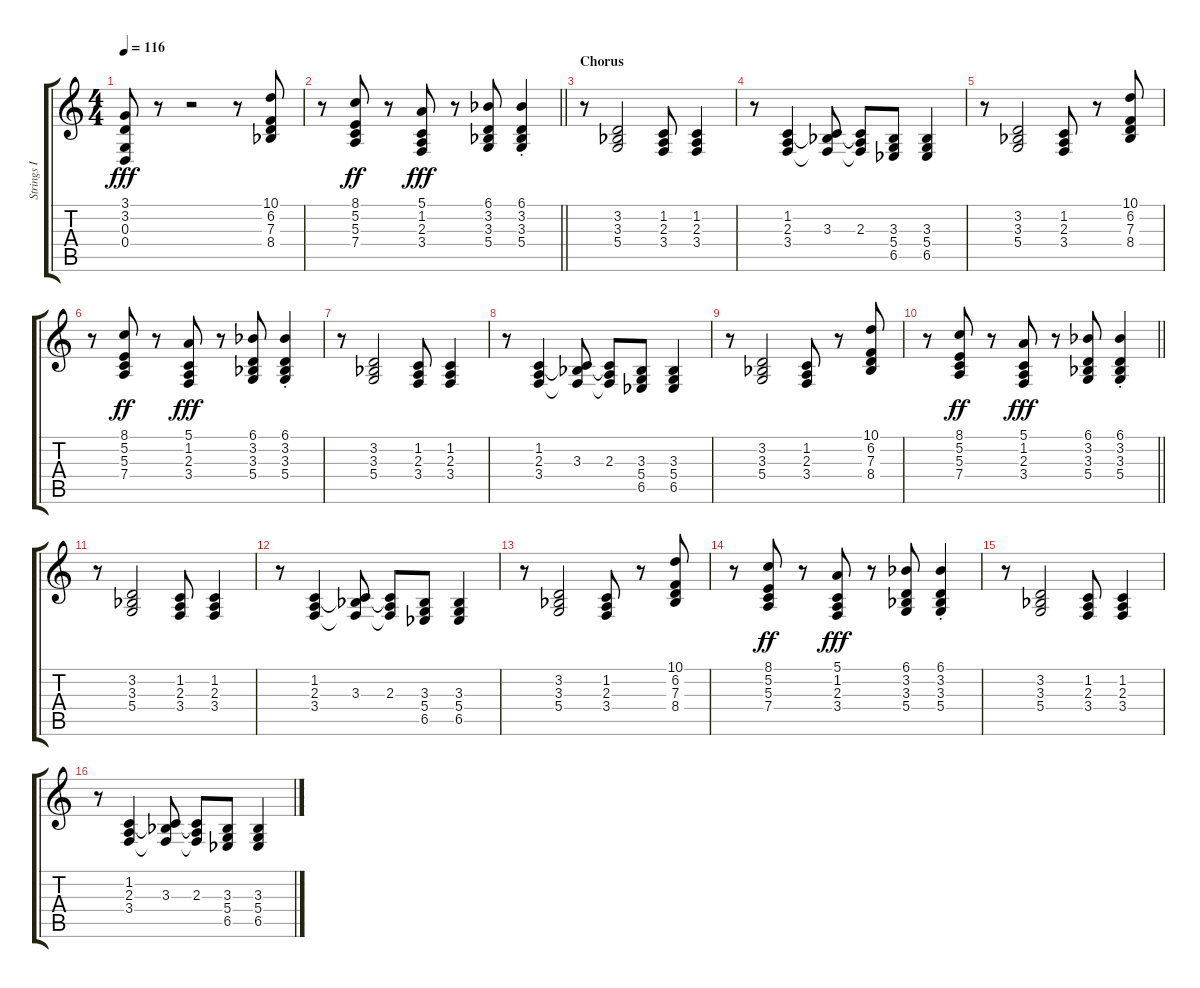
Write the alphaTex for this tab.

\track ("Strings I" "Strings I") {instrument stringensemble1}
\staff {score tabs}
\tuning (E4 B3 G3 D3 A2 E2) {hide}
\ts (4 4)
\tempo 116
\clef g2
\ks c
(3.1 3.2 0.3 0.4).8{dy fff} r.8 r.2 r.8 (10.1 6.2 7.3 8.4{acc b}).8 |
\barLineRight lightlight
r.8 (8.1 5.2 5.3 7.4).8{dy ff} r.8 (5.1 1.2 2.3 3.4).8{dy fff} r.8 (6.1{acc b} 3.2 3.3{acc b} 5.4).8 (6.1{st acc b} 3.2{st} 3.3{st acc b} 5.4{st}).4 |
\section ("" "Chorus")
r.8 (3.2 3.3{acc b} 5.4).2{volume 9} (1.2 2.3 3.4).8 (1.2 2.3 3.4).4 |
r.8 (1.2 2.3 3.4).4 (1.2{t} 3.3{acc b} 3.4{t}).8 (1.2{t} 2.3 3.4{t}).8 (3.3{acc b} 5.4 6.5{acc b}).8 (3.3{acc b} 5.4 6.5{acc b}).4 |
r.8 (3.2 3.3{acc b} 5.4).2 (1.2 2.3 3.4).8 r.8 (10.1 6.2 7.3 8.4{acc b}).8{volume 12} |
r.8 (8.1 5.2 5.3 7.4).8{dy ff} r.8 (5.1 1.2 2.3 3.4).8{dy fff} r.8 (6.1{acc b} 3.2 3.3{acc b} 5.4).8 (6.1{st acc b} 3.2{st} 3.3{st acc b} 5.4{st}).4 |
r.8 (3.2 3.3{acc b} 5.4).2{volume 9} (1.2 2.3 3.4).8 (1.2 2.3 3.4).4 |
r.8 (1.2 2.3 3.4).4 (1.2{t} 3.3{acc b} 3.4{t}).8 (1.2{t} 2.3 3.4{t}).8 (3.3{acc b} 5.4 6.5{acc b}).8 (3.3{acc b} 5.4 6.5{acc b}).4 |
r.8 (3.2 3.3{acc b} 5.4).2 (1.2 2.3 3.4).8 r.8 (10.1 6.2 7.3 8.4{acc b}).8{volume 12} |
\barLineRight lightlight
r.8 (8.1 5.2 5.3 7.4).8{dy ff} r.8 (5.1 1.2 2.3 3.4).8{dy fff} r.8 (6.1{acc b} 3.2 3.3{acc b} 5.4).8 (6.1{st acc b} 3.2{st} 3.3{st acc b} 5.4{st}).4 |
r.8 (3.2 3.3{acc b} 5.4).2{volume 9} (1.2 2.3 3.4).8 (1.2 2.3 3.4).4 |
r.8 (1.2 2.3 3.4).4 (1.2{t} 3.3{acc b} 3.4{t}).8 (1.2{t} 2.3 3.4{t}).8 (3.3{acc b} 5.4 6.5{acc b}).8 (3.3{acc b} 5.4 6.5{acc b}).4 |
r.8 (3.2 3.3{acc b} 5.4).2 (1.2 2.3 3.4).8 r.8 (10.1 6.2 7.3 8.4{acc b}).8{volume 12} |
r.8 (8.1 5.2 5.3 7.4).8{dy ff} r.8 (5.1 1.2 2.3 3.4).8{dy fff} r.8 (6.1{acc b} 3.2 3.3{acc b} 5.4).8 (6.1{st acc b} 3.2{st} 3.3{st acc b} 5.4{st}).4 |
r.8 (3.2 3.3{acc b} 5.4).2{volume 9} (1.2 2.3 3.4).8 (1.2 2.3 3.4).4 |
r.8 (1.2 2.3 3.4).4 (1.2{t} 3.3{acc b} 3.4{t}).8 (1.2{t} 2.3 3.4{t}).8 (3.3{acc b} 5.4 6.5{acc b}).8 (3.3{acc b} 5.4 6.5{acc b}).4
